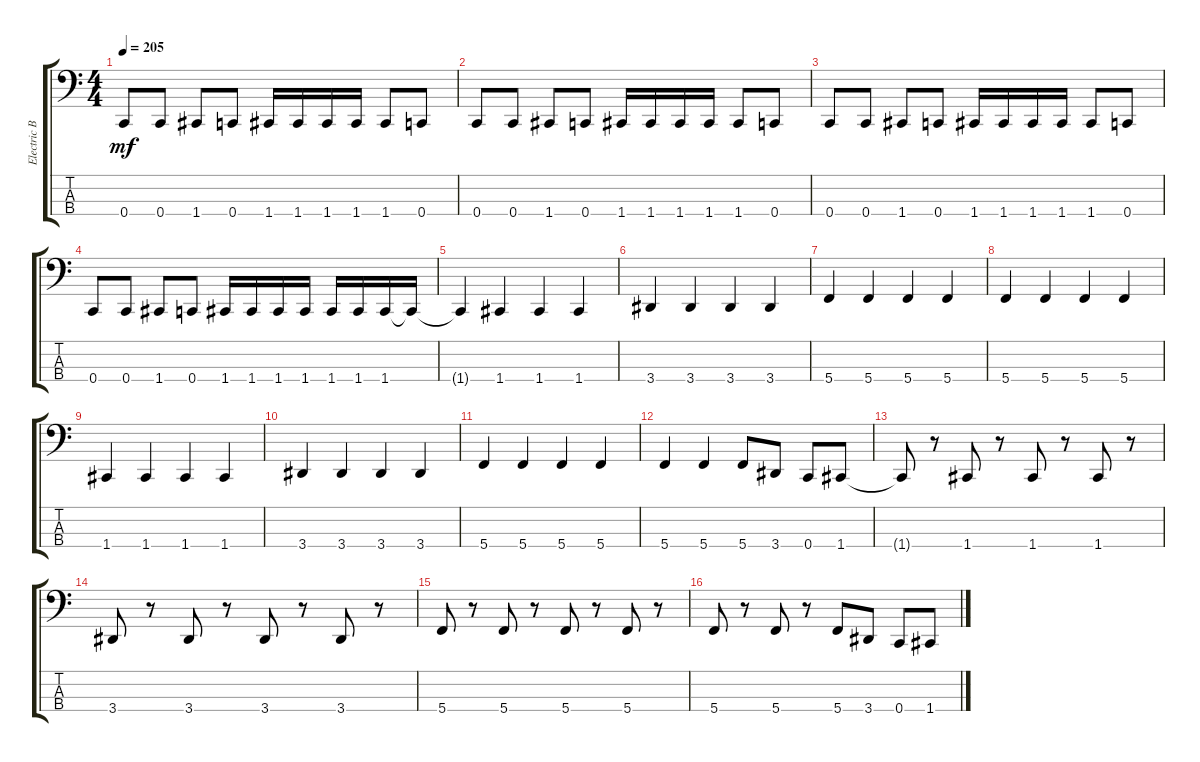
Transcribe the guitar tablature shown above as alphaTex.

\track ("Electric Bass" "Electric B") {instrument electricbasspick}
\staff {score tabs}
\tuning (F2 C2 G1 C1) {hide}
\ts (4 4)
\tempo 205
\clef f4
\ks c
0.4.8{dy mf} 0.4.8 1.4.8 0.4.8 1.4.16 1.4.16 1.4.16 1.4.16 1.4.8 0.4.8 |
0.4.8 0.4.8 1.4.8 0.4.8 1.4.16 1.4.16 1.4.16 1.4.16 1.4.8 0.4.8 |
0.4.8 0.4.8 1.4.8 0.4.8 1.4.16 1.4.16 1.4.16 1.4.16 1.4.8 0.4.8 |
0.4.8 0.4.8 1.4.8 0.4.8 1.4.16 1.4.16 1.4.16 1.4.16 1.4.16 1.4.16 1.4.16 1.4{t}.16 |
1.4{t}.4 1.4.4 1.4.4 1.4.4 |
3.4.4 3.4.4 3.4.4 3.4.4 |
5.4.4 5.4.4 5.4.4 5.4.4 |
5.4.4 5.4.4 5.4.4 5.4.4 |
1.4.4 1.4.4 1.4.4 1.4.4 |
3.4.4 3.4.4 3.4.4 3.4.4 |
5.4.4 5.4.4 5.4.4 5.4.4 |
5.4.4 5.4.4 5.4.8 3.4.8 0.4.8 1.4.8 |
1.4{t}.8 r.8 1.4.8 r.8 1.4.8 r.8 1.4.8 r.8 |
3.4.8 r.8 3.4.8 r.8 3.4.8 r.8 3.4.8 r.8 |
5.4.8 r.8 5.4.8 r.8 5.4.8 r.8 5.4.8 r.8 |
5.4.8 r.8 5.4.8 r.8 5.4.8 3.4.8 0.4.8 1.4.8
